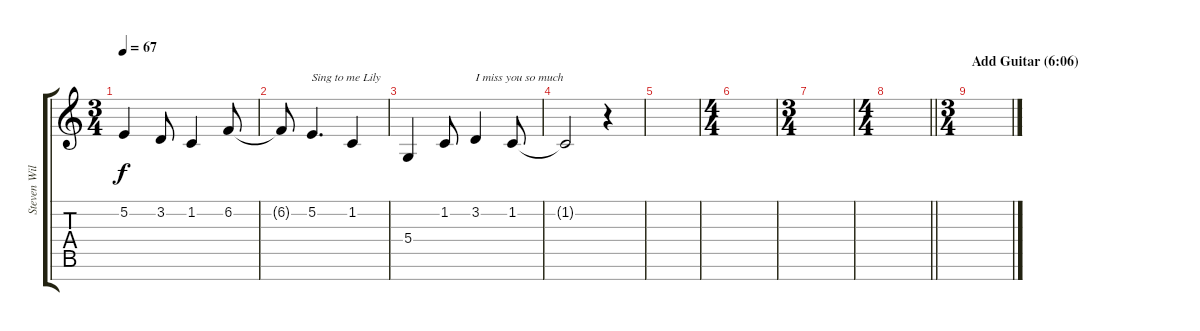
\track ("Steven Wilson Vocals" "Steven Wil") {instrument lead6voice}
\staff {score tabs}
\tuning (E4 B3 G3 D3 A2 E2 B1) {hide}
\ts (3 4)
\tempo 67
\clef g2
\ks c
5.2.4{dy f} 3.2.8 1.2.4 6.2.8 |
6.2{t}.8 5.2.4{d txt "Sing to me Lily"} 1.2.4 |
5.4.4 1.2.8 3.2.4{txt "I miss you so much"} 1.2.8 |
1.2{t}.2 r.4 |
|
\ts (4 4)
|
\ts (3 4)
|
\ts (4 4)
\barLineRight lightlight
|
\ts (3 4)
\section ("" "Add Guitar (6:06)")
